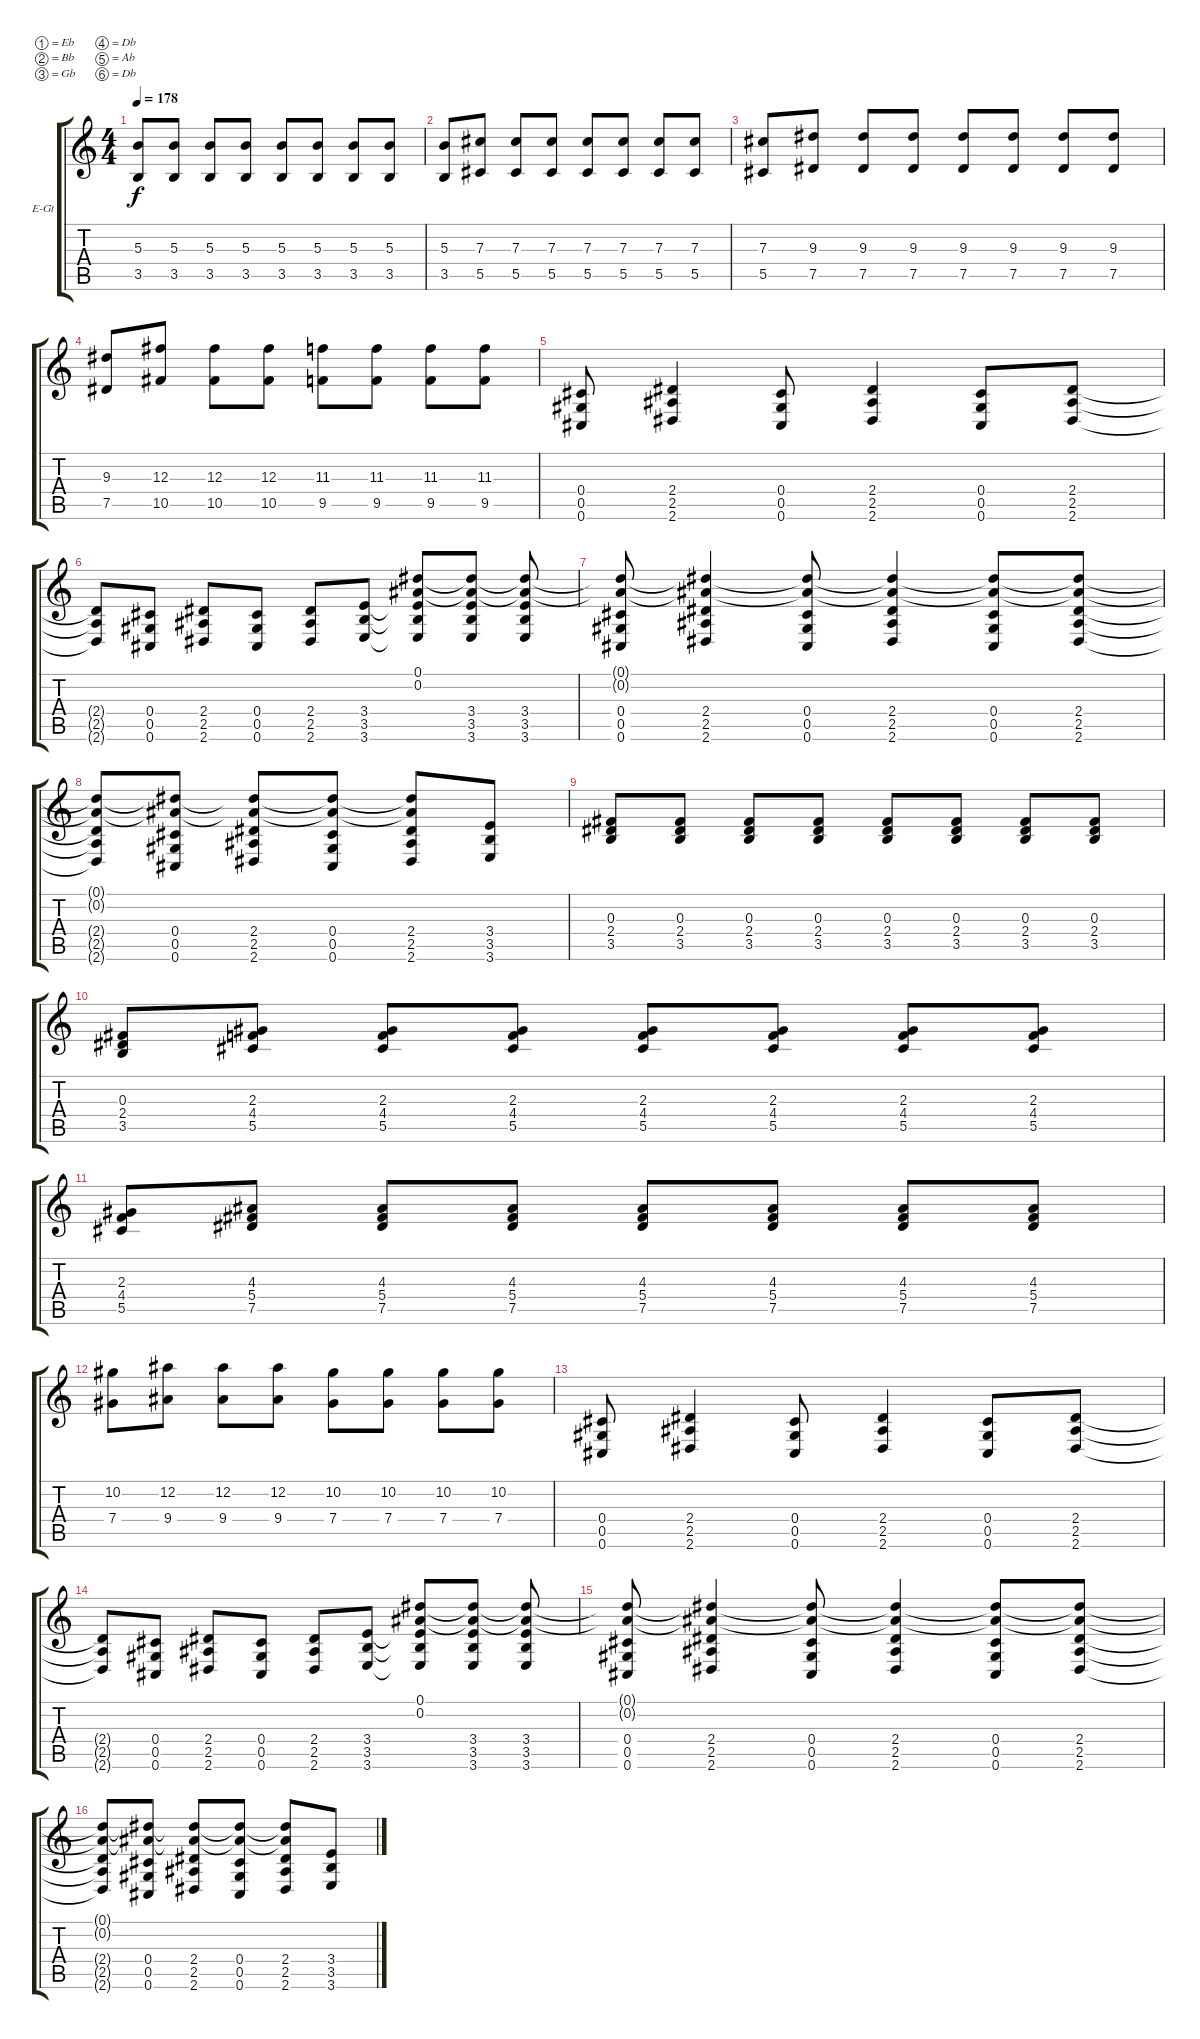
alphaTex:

\bracketExtendMode groupsimilarinstruments
\firstSystemTrackNameOrientation horizontal
\otherSystemsTrackNameOrientation horizontal
\track ("Lead Guitar" "E-Gt") {instrument distortionguitar}
\staff {score tabs}
\tuning (Eb4 Bb3 Gb3 Db3 Ab2 Db2)
\ts (4 4)
\tempo 178
\clef g2
\ks c
(3.5 5.3).8{dy f} (3.5 5.3).8 (3.5 5.3).8 (3.5 5.3).8 (3.5 5.3).8 (3.5 5.3).8 (3.5 5.3).8 (3.5 5.3).8 |
(3.5 5.3).8 (5.5 7.3).8 (5.5 7.3).8 (5.5 7.3).8 (5.5 7.3).8 (5.5 7.3).8 (5.5 7.3).8 (5.5 7.3).8 |
(5.5 7.3).8 (7.5 9.3).8 (7.5 9.3).8 (7.5 9.3).8 (7.5 9.3).8 (7.5 9.3).8 (7.5 9.3).8 (7.5 9.3).8 |
(7.5 9.3).8 (10.5 12.3).8 (10.5 12.3).8 (10.5 12.3).8 (9.5 11.3).8 (9.5 11.3).8 (9.5 11.3).8 (9.5 11.3).8 |
(0.4 0.5 0.6).8 (2.4 2.5 2.6).4 (0.4 0.5 0.6).8 (2.4 2.5 2.6).4 (0.4 0.5 0.6).8 (2.4 2.5 2.6).8 |
(2.4{t} 2.5{t} 2.6{t}).8 (0.4 0.5 0.6).8 (2.4 2.5 2.6).8 (0.4 0.5 0.6).8 (2.4 2.5 2.6).8 (3.4 3.5 3.6).8 (0.1 0.2 3.4{t} 3.5{t} 3.6{t}).8 (3.4 3.5 3.6 0.2{t} 0.1{t}).8 (3.4 3.5 3.6 0.2{t} 0.1{t}).8 |
(0.4 0.5 0.6 0.2{t} 0.1{t}).8 (2.4 2.5 2.6 0.2{t} 0.1{t}).4 (0.4 0.5 0.6 0.2{t} 0.1{t}).8 (2.4 2.5 2.6 0.2{t} 0.1{t}).4 (0.4 0.5 0.6 0.2{t} 0.1{t}).8 (2.4 2.5 2.6 0.2{t} 0.1{t}).8 |
(2.4{t} 2.5{t} 2.6{t} 0.2{t} 0.1{t}).8 (0.4 0.5 0.6 0.2{t} 0.1{t}).8 (2.4 2.5 2.6 0.2{t} 0.1{t}).8 (0.4 0.5 0.6 0.2{t} 0.1{t}).8 (2.4 2.5 2.6 0.2{t} 0.1{t}).8 (3.4 3.5 3.6).8 |
(3.5 2.4 0.3).8 (3.5 2.4 0.3).8 (3.5 2.4 0.3).8 (3.5 2.4 0.3).8 (3.5 2.4 0.3).8 (3.5 2.4 0.3).8 (3.5 2.4 0.3).8 (3.5 2.4 0.3).8 |
(3.5 2.4 0.3).8 (5.5 4.4 2.3).8 (5.5 4.4 2.3).8 (5.5 4.4 2.3).8 (5.5 4.4 2.3).8 (5.5 4.4 2.3).8 (5.5 4.4 2.3).8 (5.5 4.4 2.3).8 |
(5.5 4.4 2.3).8 (7.5 5.4 4.3).8 (7.5 5.4 4.3).8 (7.5 5.4 4.3).8 (7.5 5.4 4.3).8 (7.5 5.4 4.3).8 (7.5 5.4 4.3).8 (7.5 5.4 4.3).8 |
(7.4 10.2).8 (9.4 12.2).8 (9.4 12.2).8 (9.4 12.2).8 (7.4 10.2).8 (7.4 10.2).8 (7.4 10.2).8 (7.4 10.2).8 |
(0.4 0.5 0.6).8 (2.4 2.5 2.6).4 (0.4 0.5 0.6).8 (2.4 2.5 2.6).4 (0.4 0.5 0.6).8 (2.4 2.5 2.6).8 |
(2.4{t} 2.5{t} 2.6{t}).8 (0.4 0.5 0.6).8 (2.4 2.5 2.6).8 (0.4 0.5 0.6).8 (2.4 2.5 2.6).8 (3.4 3.5 3.6).8 (0.1 0.2 3.4{t} 3.5{t} 3.6{t}).8 (3.4 3.5 3.6 0.2{t} 0.1{t}).8 (3.4 3.5 3.6 0.2{t} 0.1{t}).8 |
(0.4 0.5 0.6 0.2{t} 0.1{t}).8 (2.4 2.5 2.6 0.2{t} 0.1{t}).4 (0.4 0.5 0.6 0.2{t} 0.1{t}).8 (2.4 2.5 2.6 0.2{t} 0.1{t}).4 (0.4 0.5 0.6 0.2{t} 0.1{t}).8 (2.4 2.5 2.6 0.2{t} 0.1{t}).8 |
(2.4{t} 2.5{t} 2.6{t} 0.2{t} 0.1{t}).8 (0.4 0.5 0.6 0.2{t} 0.1{t}).8 (2.4 2.5 2.6 0.2{t} 0.1{t}).8 (0.4 0.5 0.6 0.2{t} 0.1{t}).8 (2.4 2.5 2.6 0.2{t} 0.1{t}).8 (3.4 3.5 3.6).8
